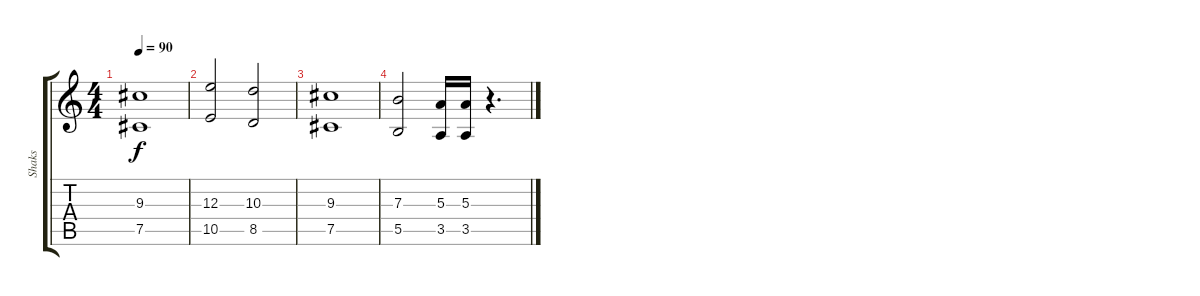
\track ("Shaks" "Shaks") {instrument distortionguitar}
\staff {score tabs}
\tuning (Db4 Ab3 E3 B2 Gb2 Db2) {hide}
\ts (4 4)
\tempo 90
\clef g2
\ks c
(9.3 7.5).1{dy f} |
(12.3 10.5).2 (10.3 8.5).2 |
(9.3 7.5).1 |
(7.3 5.5).2 (5.3 3.5).16 (5.3 3.5).16 r.4{d}
